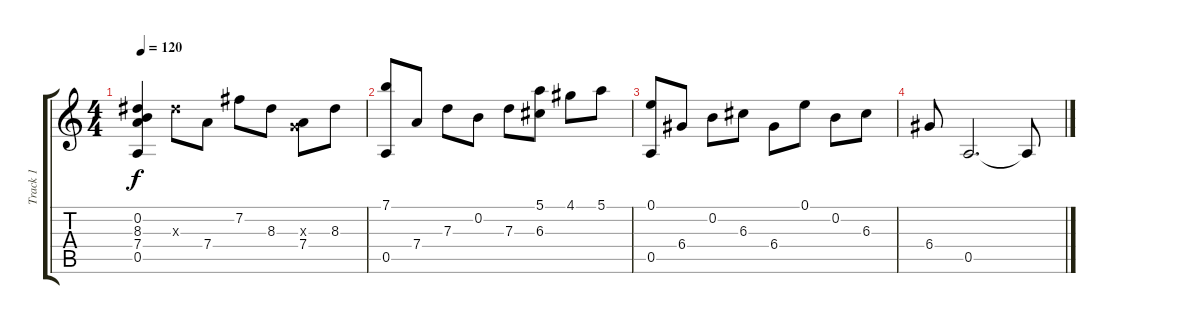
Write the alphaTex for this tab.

\track ("Track 1" "Track 1") {instrument acousticguitarsteel}
\staff {score tabs}
\tuning (E4 B3 G3 D3 A2 E2) {hide}
\ts (4 4)
\tempo 120
\clef g2
\ks c
(0.2 8.3 7.4 0.5).4{dy f} 8.3{x}.8 7.4.8 7.2.8 8.3.8 (0.3{x} 7.4).8 8.3.8 |
(7.1 0.5).8 7.4.8 7.3.8 0.2.8 7.3.8 (5.1 6.3).8 4.1.8 5.1.8 |
(0.1 0.5).8 6.4.8 0.2.8 6.3.8 6.4.8 0.1.8 0.2.8 6.3.8 |
6.4.8 0.5.2{d} 0.5{t}.8
